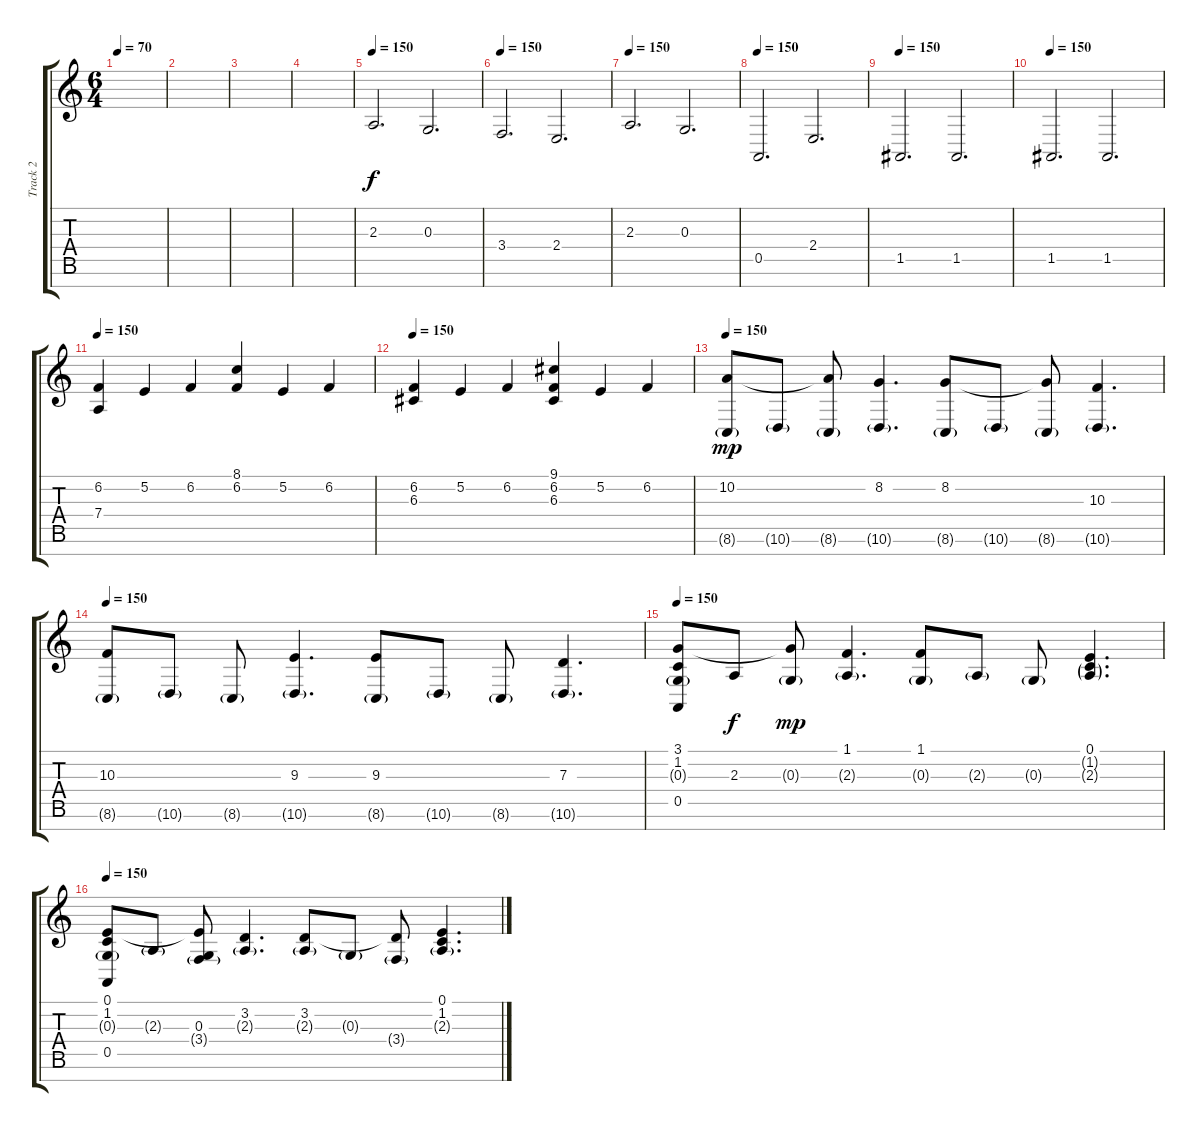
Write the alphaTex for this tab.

\track ("Track 2" "Track 2") {instrument acousticgrandpiano}
\staff {score tabs}
\tuning (E4 B3 G3 D3 A2 E2 B1) {hide}
\ts (6 4)
\tempo 70
\clef g2
\ks c
|
|
|
|
\tempo 150
2.3.2{d} 0.3.2{d} |
\tempo 150
3.4.2{d} 2.4.2{d} |
\tempo 150
2.3.2{d} 0.3.2{d} |
\tempo 150
0.5.2{d} 2.4.2{d} |
\tempo 150
1.5.2{d} 1.5.2{d} |
\tempo 150
1.5.2{d} 1.5.2{d} |
\tempo 150
(6.2 7.4).4 5.2.4 6.2.4 (8.1 6.2).4 5.2.4 6.2.4 |
\tempo 150
(6.2 6.3).4 5.2.4 6.2.4 (9.1 6.2 6.3).4 5.2.4 6.2.4 |
\tempo 150
(10.2 8.6{g}).8{dy mp} 10.6{g}.8 (10.2{t} 8.6{g}).8 (8.2 10.6{g}).4{d} (8.2 8.6{g}).8 10.6{g}.8 (8.2{t} 8.6{g}).8 (10.3 10.6{g}).4{d} |
\tempo 150
(10.3 8.6{g}).8 10.6{g}.8 8.6{g}.8 (9.3 10.6{g}).4{d} (9.3 8.6{g}).8 10.6{g}.8 8.6{g}.8 (7.3 10.6{g}).4{d} |
\tempo 150
(3.1 1.2 0.3{g} 0.5).8 2.3.8{dy f} (3.1{t} 0.3{g}).8{dy mp} (1.1 2.3{g}).4{d} (1.1 0.3{g}).8 2.3{g}.8 0.3{g}.8 (0.1 1.2{g} 2.3{g}).4{d} |
\tempo 150
(0.1 1.2 0.3{g} 0.5).8 2.3{g}.8 (0.1{t} 0.3 3.4{g}).8 (3.2 2.3{g}).4{d} (3.2 2.3{g}).8 0.3{g}.8 (3.2{t} 3.4{g}).8 (0.1 1.2 2.3{g}).4{d}
